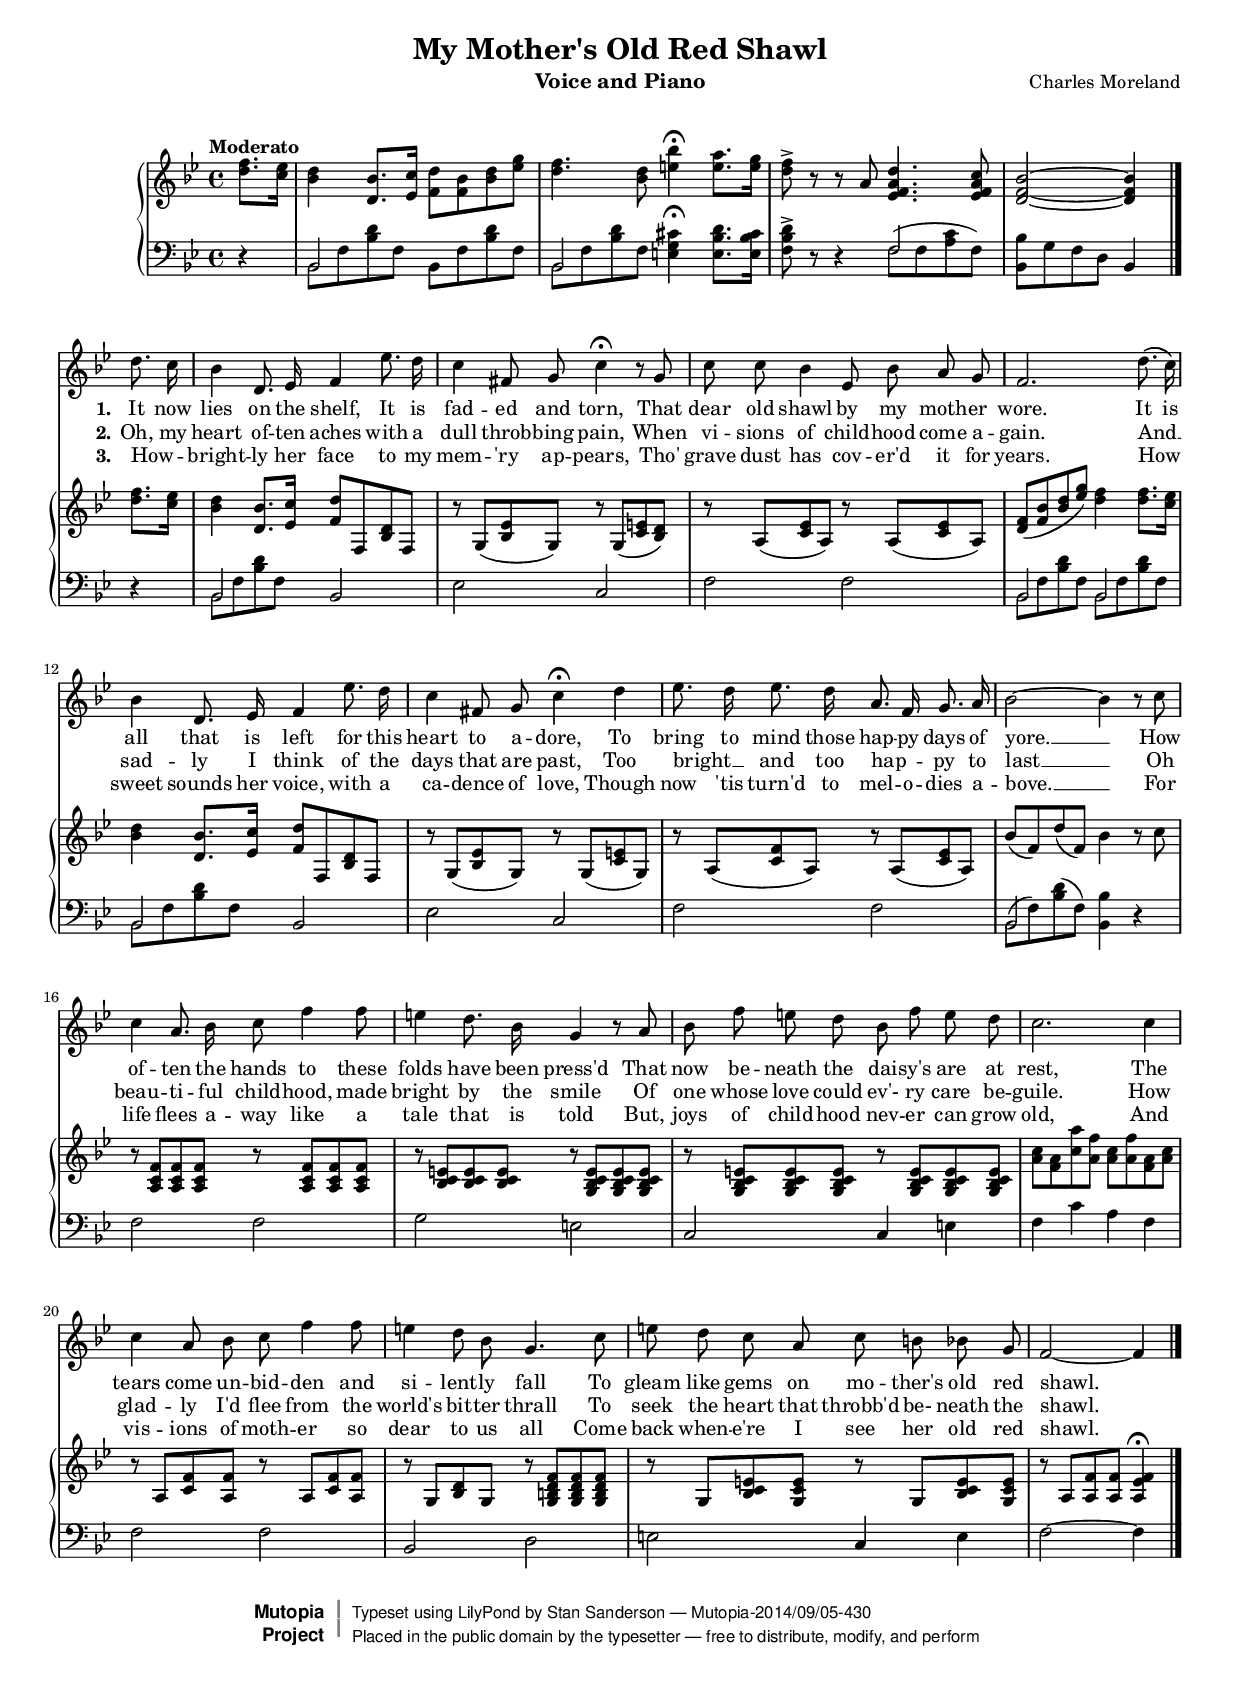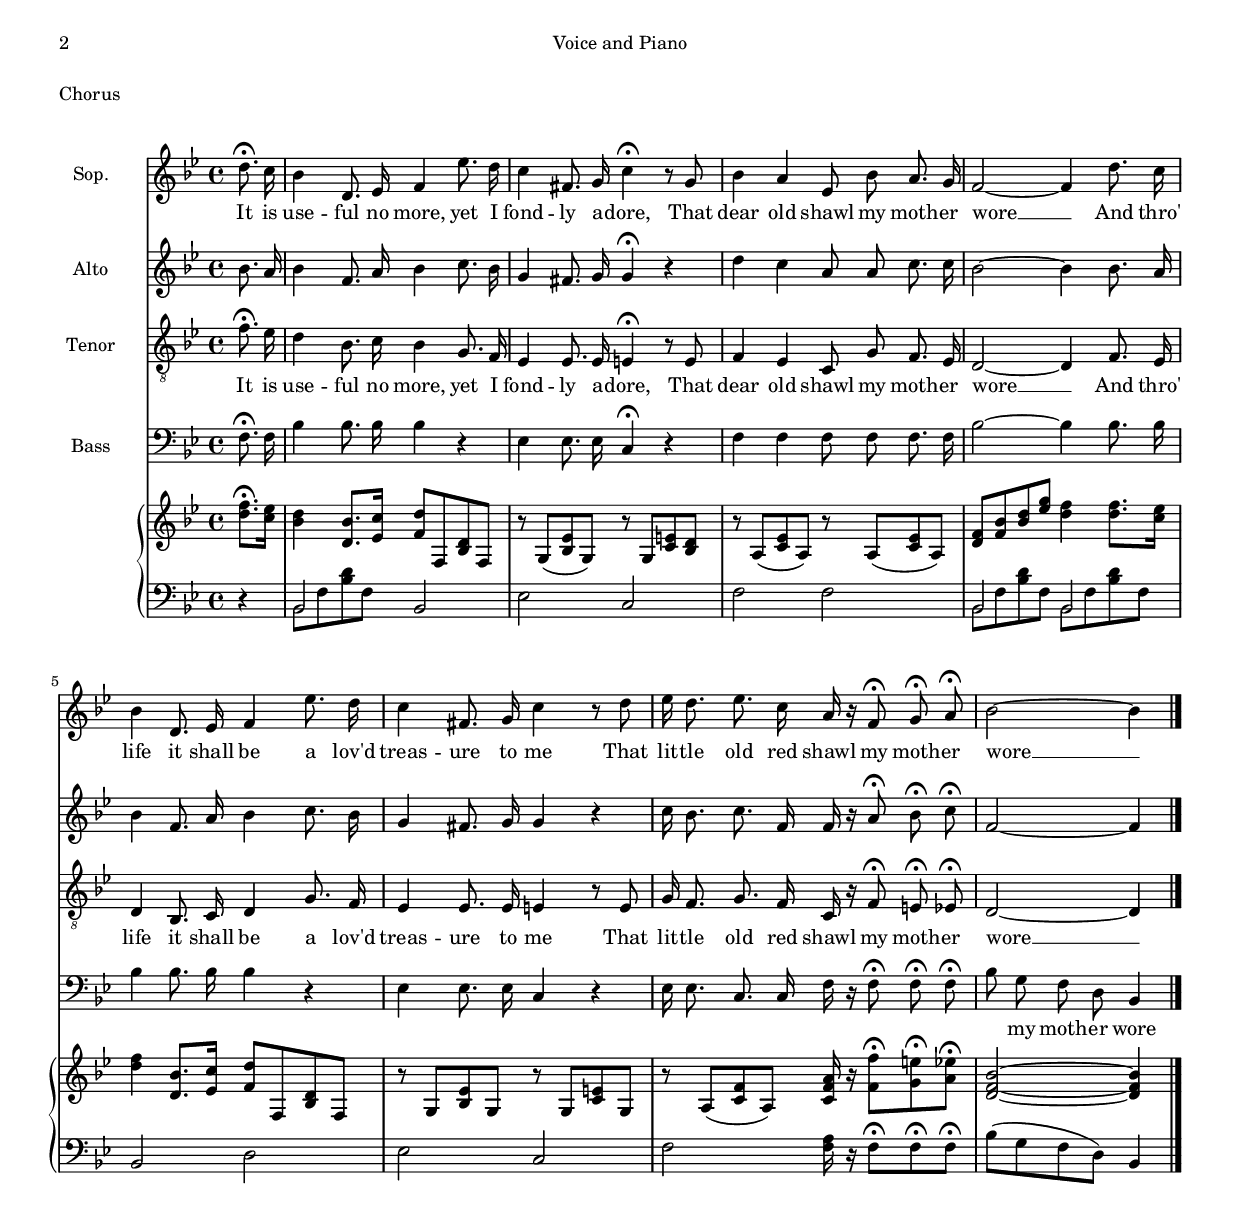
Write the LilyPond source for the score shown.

\include "english.ly"
\version "2.18.2"
#(set-global-staff-size 16)

\header {
  title = "My Mother's Old Red Shawl"
  composer = "Charles Moreland"
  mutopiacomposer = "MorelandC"
  instrument = "Voice and Piano"
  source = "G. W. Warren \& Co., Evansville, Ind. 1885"
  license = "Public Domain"
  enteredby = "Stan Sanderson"
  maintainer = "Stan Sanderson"
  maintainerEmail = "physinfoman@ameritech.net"
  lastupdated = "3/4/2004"

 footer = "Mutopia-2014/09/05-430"
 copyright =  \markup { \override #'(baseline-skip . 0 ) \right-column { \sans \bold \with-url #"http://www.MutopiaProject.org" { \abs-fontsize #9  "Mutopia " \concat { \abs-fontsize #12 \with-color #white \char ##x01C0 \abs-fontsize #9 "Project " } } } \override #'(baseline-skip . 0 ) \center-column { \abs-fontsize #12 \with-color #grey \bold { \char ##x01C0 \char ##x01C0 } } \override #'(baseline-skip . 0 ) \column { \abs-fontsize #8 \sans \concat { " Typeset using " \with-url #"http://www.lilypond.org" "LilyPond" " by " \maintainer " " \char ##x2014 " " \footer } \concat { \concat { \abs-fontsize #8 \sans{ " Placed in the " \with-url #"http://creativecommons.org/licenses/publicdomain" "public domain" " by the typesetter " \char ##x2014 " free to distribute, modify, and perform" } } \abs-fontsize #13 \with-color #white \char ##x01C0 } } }
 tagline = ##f
}

\paper {
  top-margin = 6\mm
  top-markup-spacing.basic-distance = #6
  markup-system-spacing #'padding = #5
  markup-markup-spacing #'padding = #1.2
  last-bottom-spacing.basic-distance = #12
  top-system-spacing.basic-distance = #12
  bottom-margin = 10\mm
}

melody =  \relative c'' {
	\key bf\major \time 4/4
	\partial 4 s4 s1*3  s2 s4
	d8. c16
	bf4 d,8. ef16 f4 ef'8. d16 | c4 fs,8 g c4\fermata r8 g | c c bf4 ef,8 bf' a g |
	f2. d'8.\( c16\) | bf4 d,8. ef16 f4 ef'8. d16 | c4 fs,8 g c4\fermata d |
	ef8. d16 ef8. d16 a8. f16 g8. a16 | bf2 ~ bf4 r8 c | c4 a8. bf16 c8 f4 f8 |
	e4 d8. bf16 g4 r8 a | bf f' e d bf f' e d | c2. c4 |
	c4 a8 bf c f4 f8 | e4 d8 bf g4. c8 | e d c a c b bf g |
    \set Timing.measureLength = #(ly:make-moment 3/4)
    f2 ~ f4
}

textA = \lyricmode {
	It now lies on the shelf, It is fad -- ed and torn, That dear old shawl by my
	moth -- er wore. It is all that is left for this heart to a -- dore, To bring
	to mind those hap -- py days of yore. __ How of -- ten the hands to these folds
	have been press'd That now be -- neath the dai -- sy's are at rest, The tears
	come un -- bid -- den and si -- lent -- ly fall To gleam like gems on mo -- ther's
	old red shawl.
}

textB = \lyricmode {
	Oh, my heart of -- ten aches with a dull throb -- bing pain, When vi -- sions of
	child -- hood come a -- gain. And __ _ sad -- ly I think of the days that are past,
	Too bright __ _ and too hap -- _ py to last __ Oh beau -- ti -- ful child -- hood, made
	bright by the smile Of one whose love could ev'- ry care be -- guile. How glad -- ly
	I'd flee from the world's bit -- ter thrall To seek the heart that throbb'd be- neath
	the shawl.
}

textC = \lyricmode {
	How -- _ bright -- ly her face to my mem -- 'ry ap -- pears, Tho' grave dust has cov -- er'd
	it for years. How __ _ sweet sounds her voice, with a ca -- dence of love, Though now 'tis
	turn'd to mel -- o -- dies a -- bove. __ For life flees a -- way like a tale that is
	told But, joys of child -- hood nev -- er can grow old, And vis -- ions of moth -- er
	so dear to us all Come back when -- e're I see her old red shawl.

}

upper = \relative c'' {
	\key bf\major \time 4/4
    \partial 4
	<d f>8. <c ef>16 |
%% 1-4
	<bf d>4 <bf d,>8. <c ef,>16 <d f,>8 <bf f> <d bf> <g ef> |
	<f d>4. <d bf>8 <e bf'>4\fermata <e a>8. <e g>16 |
	<d f>8^> r r a <d a f ef>4. <c a f ef>8 |
	<bf f d>2 ~ <bf f d>4 \bar "|." \break
    \set Timing.measureLength = #(ly:make-moment 1/4)
	<d f>8. <c ef>16
    \set Timing.measureLength = #(ly:make-moment 4/4)
    <bf d>4 <bf d,>8. <c ef,>16 <d f,>8 f,, <bf d> f |
	r8 g( <bf ef> g) r g( <c e> <bf d>) | r a( <c ef> a) r a( <c ef> a) |

	<d f>8( <f bf> <bf d> <ef g>) <d f>4 <d f>8. <c ef>16 |
	<bf d>4 <bf d,>8. <c ef,>16 <d f,>8 f,, <bf d> f | r8 g( <bf ef> g) r g( <c e> g) |

	r8 a( <c f> a) r a( <c ef> a) | bf'( f) d'( f,) bf4 r8 c |
	r8 <f, c a> <f c a> <f c a> r <f c a> <f c a> <f c a> |

	r8 <e c bf> <e c bf> <e c bf> r <e c bf g> <e c bf g> <e c bf g> |
	r8 <e c bf g> <e c bf g> <e c bf g> r <e c bf g> <e c bf g> <e c bf g> |
	<c' a>8 <a f> <c a'> <a f'> <a c> <a f'> <a f> <a c> |

	r8 a, <c f> <a f'> r a <c f> <a f'> | r g <bf d> g r <g b d f> <g b d f> <g b d f> |
	r8 g <bf c e> <g c e> r g[ <bf c e> <g c e>]
    \set Timing.measureLength = #(ly:make-moment 3/4)
	r8 a <a f'> <a f'> <a ef' f>4\fermata \bar "|."
}

lower = \relative c {
	\key bf\major \time 4/4
    \partial 4
	\override Staff.NoteCollision.merge-differently-headed = ##t
	r4 | <<{bf2}\\{bf8 f' <bf d> f}>> bf, f' <bf d> f |
	<<{bf,2}\\{bf8 f' <bf d> f}>> <e g cs>4\fermata <e bf' d>8. <e bf' cs>16 |
	<f bf d>8^> r r4 <<{f2}\\{\slurUp f8[( f <a c> f])}>> | <bf bf,>8[ g f d] bf4

    \set Timing.measureLength = #(ly:make-moment 1/4)
	r4
    \set Timing.measureLength = #(ly:make-moment 4/4)
    << { bf2 } \\ { bf8 f' <bf d> f } >> bf,2 | ef c | f f |
	<<{bf,2}\\{bf8 f' <bf d> f}>> <<{bf,2}\\{bf8 f' <bf d> f}>> |
	<<{bf,2}\\{bf8 f' <bf d> f}>> bf,2 | ef c |

	f2 f | <<{bf,2}\\{\slurUp bf8( f') <bf d>( f)}>> <bf bf,>4 r | f2 f |

	g2 e | c c4 e | f c' a f |

	f2 f | bf, d | e c4 e |
    \set Timing.measureLength = #(ly:make-moment 3/4)
    f2 ~ f4
}

\score {
  <<
    \new Staff \with {
      midiInstrument = #"choir aahs"
    } <<
      \tempo "Moderato"
      \context Voice = "mel" {
        \autoBeamOff
        \melody
      }
    >>
    \new Lyrics { \lyricsto "mel" { \set stanza = "1." \textA } }
    \new Lyrics { \lyricsto "mel" { \set stanza = "2." \textB } }
    \new Lyrics { \lyricsto "mel" { \set stanza = "3." \textC } }

    \new PianoStaff \with {
      midiInstrument = #"acoustic grand"
    } <<
      \new Staff = "upper" \upper
      \new Staff = "lower" <<
        \clef bass
        \lower
      >>
    >>
  >>
  \layout {
      \context {
        \Staff \RemoveEmptyStaves
        \override VerticalAxisGroup.remove-first = ##t
      }
  }

  \midi {
    \tempo 4 = 60
  }
}


%%% Chorus

Chorus = \lyricmode {
	It is use -- ful no more, yet I fond -- ly a -- dore, That
	dear old shawl my moth -- er wore __ And thro' life it shall be a lov'd
	treas -- ure to me That lit -- tle old red shawl my moth -- er wore __
}

BassChorus = \lyricmode {
	_ _ _ _ _ _ _ _ _ _ _ _ _ _ _ _ _ _ _ _
	_ _ _ _ _ _ _ _ _ _ _ _ _ _ _ _ my moth -- er wore
}

SopMel =  \relative c'' { \set Staff.instrumentName = #"Sop."
	\key bf\major \time 4/4
	\partial 4 d8.\fermata c16 |
	bf4 d,8. ef16 f4 ef'8. d16 | c4 fs,8. g16 c4\fermata r8 g |
	bf4 a ef8 bf' a8. g16 | f2 ~ f4 d'8. c16 | bf4 d,8. ef16 f4 ef'8. d16 |
	c4 fs,8. g16 c4 r8 d | ef16 d8. ef c16 a r f8\fermata g\fermata a\fermata | bf2 ~ bf4 \bar "|."
}

AltoMel =  \relative c'' { \set Staff.instrumentName = #"Alto"
	\key bf\major \time 4/4 \partial 4
	bf8. a16 | bf4 f8. a16 bf4 c8. bf16 | g4 fs8. g16 g4\fermata r |
	d'4 c a8 a c8. c16 | bf2 ~ bf4 bf8. a16 | bf4 f8. a16 bf4 c8. bf16 |
	g4 fs8. g16 g4 r | c16 bf8. c f,16 f r a8\fermata bf\fermata c\fermata | f,2 ~ f4
}

TenMel =  \relative c' { \set Staff.instrumentName = #"Tenor"
	\key bf\major \time 4/4 \partial 4 \clef "treble_8"
	f8.\fermata ef16 | d4 bf8. c16 bf4 g8. f16 | ef4 ef8. ef16 e4\fermata r8 e |
	f4 ef c8 g' f8. ef16 | d2 ~ d4 f8. ef16 | d4 bf8. c16 d4 g8. f16 |
	ef4 ef8. ef16 e4 r8 e | g16 f8. g f16 c r f8\fermata e\fermata ef\fermata | d2 ~ d4
}

BassMel =  \relative c { \set Staff.instrumentName = #"Bass"
	\key bf\major \time 4/4 \partial 4 \clef bass
	f8.\fermata f16 | bf4 bf8. bf16 bf4 r | ef, ef8. ef16 c4\fermata r |
	f4 f f8 f f8. f16 | bf2 ~ bf4 bf8. bf16 | bf4 bf8. bf16 bf4 r |
	ef,4 ef8. ef16 c4 r | ef16 ef8. c c16 f r f8\fermata f\fermata f\fermata | bf g f d bf4
}


ChorusUp = \relative c'' {
	\key bf\major \time 4/4 \partial 4
	<f d>8.\fermata <ef c>16 | <d bf>4 <bf d,>8. <c ef,>16 <d f,>8[ f,, <bf d> f] |
		r g( <bf ef> g) r g <c e> <bf d> |
	r8 a( <c ef> a) r a( <c ef> a) | <d f> <f bf> <bf d> <ef g> <d f>4 <d f>8. <c ef>16 |
		<d f>4 <bf d,>8. <c ef,>16 <d f,>8[ f,, <bf d> f] |
	r8 g <bf ef> g r g <c e> g |
		r a( <c f> a) <c f a>16 r <f f'>8\fermata <g e'>\fermata <a ef'>\fermata |
			<bf f d>2 ~ <bf f d>4
}

ChorusDown = \relative c {
	\key bf\major \time 4/4 \partial 4
	\override Staff.NoteCollision.merge-differently-headed = ##t
	r4 | <<{bf2}\\{bf8 f' <bf d> f}>> bf,2 | ef c |
	f2 f | <<{bf,2}\\{bf8 f' <bf d> f}>>  <<{bf,2}\\{bf8 f' <bf d> f}>> | bf,2 d |
	ef2 c | f <f a>16 r f8\fermata f\fermata f\fermata | bf( g f d) bf4
}


\score {
  <<
    \new Voice = "melA" { \autoBeamOff \SopMel }
    \new Lyrics { \lyricsto "melA" { \Chorus } }

    \new Voice = "melB" { \autoBeamOff \AltoMel }

    \new Voice = "melC" { \autoBeamOff \TenMel }
    \new Lyrics { \lyricsto "melC" { \Chorus } }

    \new Voice = "melD" { \autoBeamOff \BassMel }
    \new Lyrics { \lyricsto "melD" { \BassChorus } }

    \new PianoStaff <<
      \new Staff = "upper" \ChorusUp
      \new Staff = "lower" <<
        \clef bass
        \ChorusDown
      >>
    >>
  >>
  \header { piece = "Chorus" }
  \layout { }
  \midi {
    \tempo 4 = 60
  }
}
